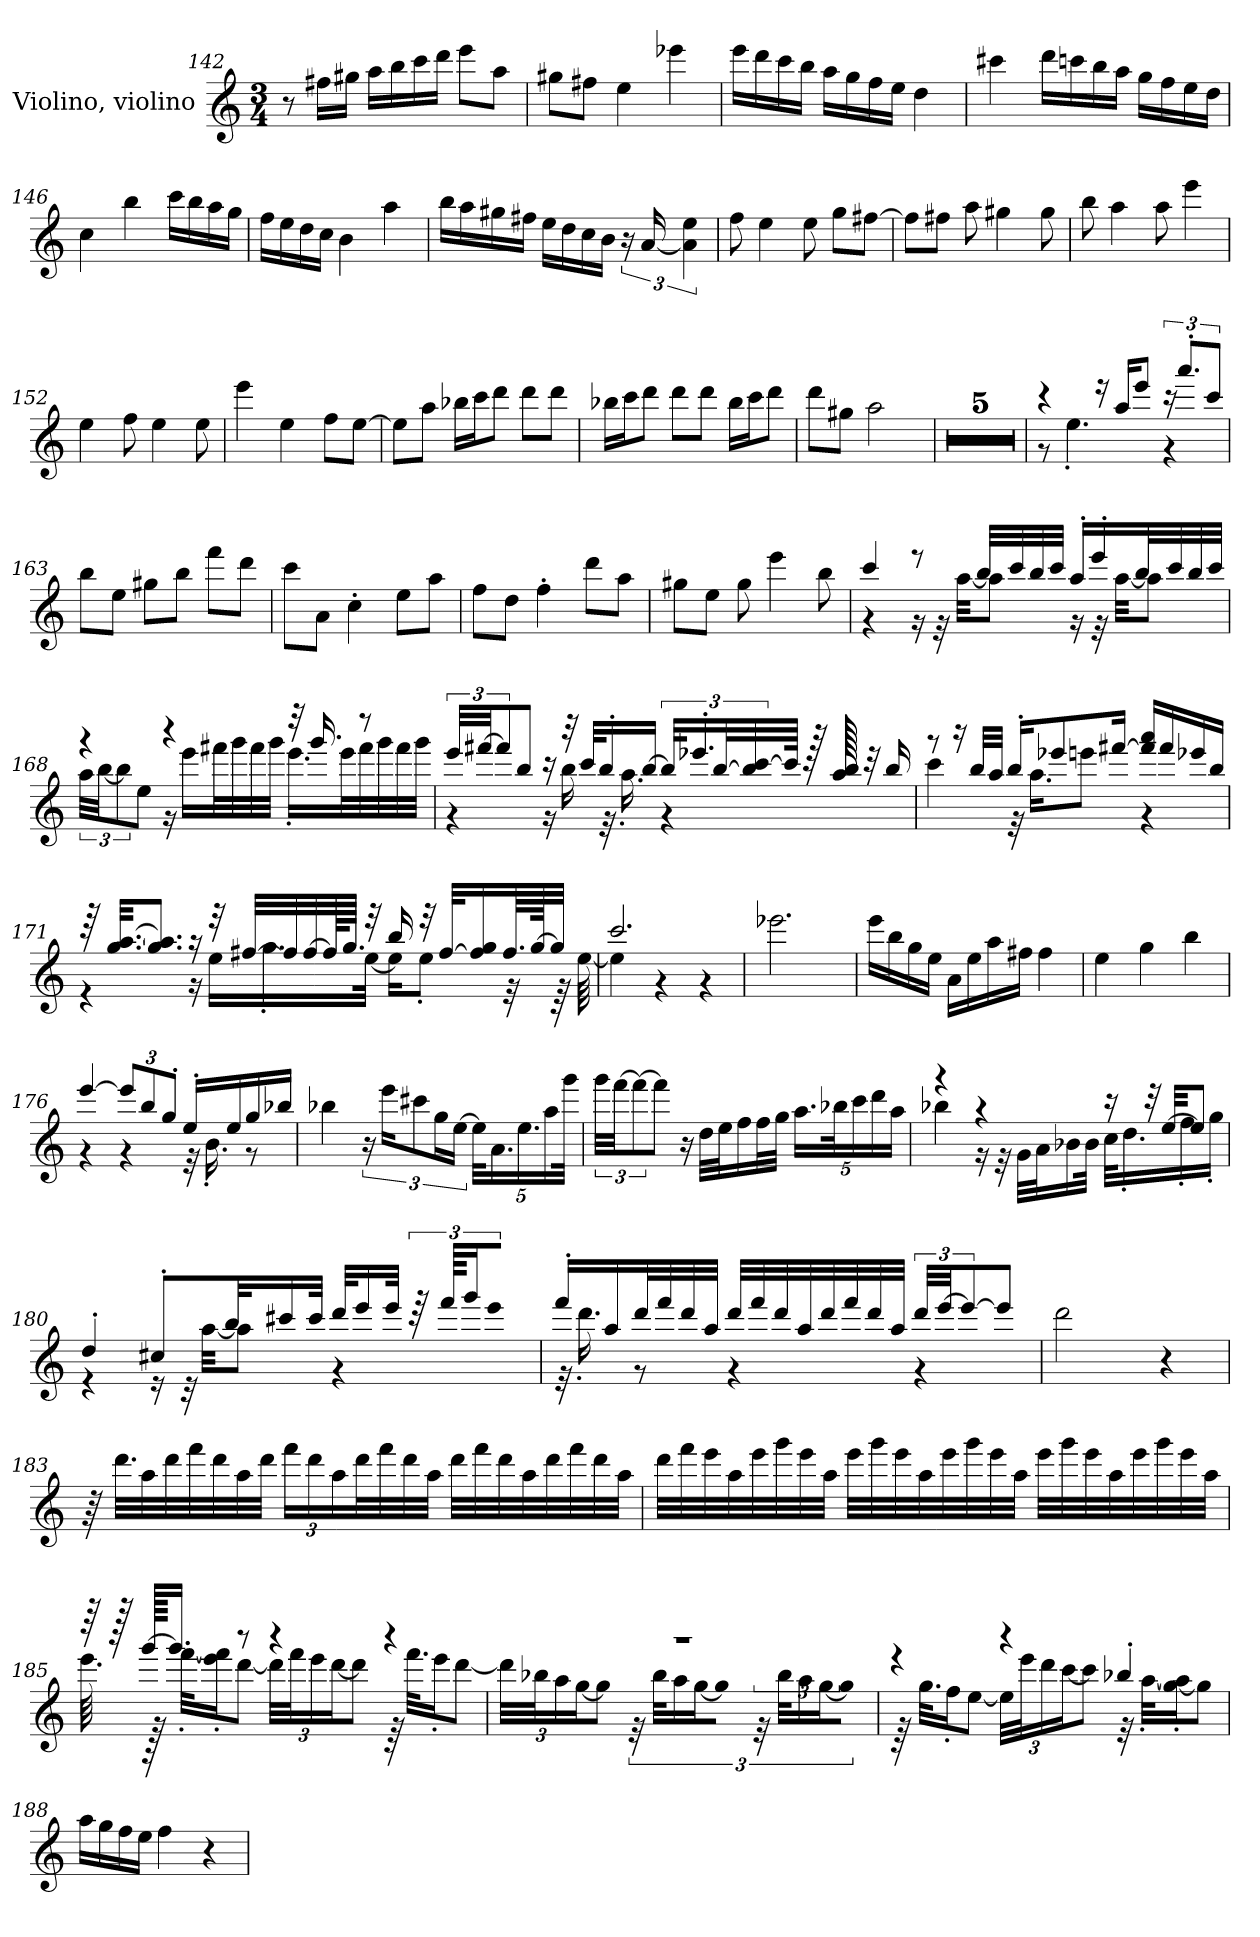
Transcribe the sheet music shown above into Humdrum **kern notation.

**kern
*part1
*staff1
*I"Violino, violino
*I'Vln.
*clefG2
*k[]
*M3/4
=142
8r
16ff#X\LL
16gg#X\JJ
16aa\LL
16bb\
16ccc\
16ddd\JJ
8eee\L
8aa\J
=143
8gg#X\L
8ff#X\J
4ee\
4eee-X\
!!LO:LB:g=z
=144
16eee\LL
16ddd\
16ccc\
16bb\JJ
16aa\LL
16gg\
16ff\
16ee\JJ
4dd\
=145
4ccc#X\
16ddd\LL
16cccn\
16bb\
16aa\JJ
16gg\LL
16ff\
16ee\
16dd\JJ
=146
4cc\
4bb\
16ccc\LL
16bb\
16aa\
16gg\JJ
=147
16ff\LL
16ee\
16dd\
16cc\JJ
4b\
4aa\
!!LO:LB:g=z
=148
16bb\LL
16aa\
16gg#X\
16ff#X\JJ
16ee\LL
16dd\
16cc\
16b\JJ
24r
[24a/
6a\] 6ee\
=149
8ff\
4ee\
8ee\
8gg\L
[8ff#X\J
=150
8ff#\L]
8ff#X\J
8aa\
4gg#X\
8gg#\
=151
8bb\
4aa\
8aa\
4eee\
=152
4ee\
8ff\
4ee\
8ee\
=153
4eee\
4ee\
8ff\L
[8ee\J
!!LO:LB:g=z
=154
8ee\L]
8aa\J
16bb-X\LL
16ccc\J
8ddd\J
8ddd\L
8ddd\J
=155
16bb-X\LL
16ccc\J
8ddd\J
8ddd\L
8ddd\J
16bb-\LL
16ccc\J
8ddd\J
=156
8ddd\L
8gg#X\J
2aa\
=157
2.r
=158
2.r
=159
2.r
=160
2.r
!!LO:PB:g=z
=161
2.r
=162
*^
4r	8r
.	4.ee'\
16r	.
16aa/KL	.
8eee/J	.
24r	4r
12.aaa'/L	.
12ccc/J	.
*v	*v
=163
8bb\L
8ee\J
8gg#X\L
8bb\J
8fff\L
8ddd\J
=164
8ccc\L
8a\J
4cc'\
8ee\L
8aa\J
=165
8ff\L
8dd\J
4ff'\
8ddd\L
8aa\J
=166
8gg#X\L
8ee\J
8gg#\
4eee\
8bb\
!!LO:LB:g=z
=167
*^
4ccc/	4r
8r	16r
.	32r
.	[32aa\KKL
32bb/LLL	8aa\J]
32ccc/	.
32bb/	.
32ccc/JJJ	.
16aa'/LL	16r
16eee'/	32r
.	[32aa\KKL
32bb/L	8aa\J]
32ccc/	.
32bb/	.
32ccc/JJJ	.
=168	=168
4r	48aa\LLL
.	[48bb\JJ
.	12bb\]
.	8ee\J
4r	16r
.	16eee\LL
.	32fff#X\L
.	32ggg\
.	32fff#\
.	32ggg\JJJ
32r	16.eee'\LL
16.ggg/	.
.	32eee\L
8r	32fff#\
.	32ggg\
.	32fff#\
.	32ggg\JJJ
!!LO:LB:g=z	!!
=169	=169
48eee/LLL	4r
[48fff#X/JJ	.
12fff#/]	.
8bb/J	.
16r	16r
32r	16bb\
32ccc/KLL	.
16bb'/	32r
.	16.aa'\
[16bb/JJ	.
48bb/KLL]	4r
24.eee-X'/	.
[48bb/L	.
48bb/] [48ccc/	.
64ccc/JJJk]	.
128r	.
128aa/ 128bb/	.
32r	.
16bb/	.
!!LO:LB:g=z	!!
=170	=170
8r	4ccc\
16r	.
32bb/LLL	.
32aa/JJJ	.
16bb'/KL	32r
.	16.aa\KL
8eee-X/	.
.	8eeen\J
[16fff#X/Jk	.
16fff#/] 16aaa/LL	4r
16fff#/	.
16eee-X/	.
16bb/JJ	.
!!LO:LB:g=z	!!
=171	=171
64r	4r
[32.gg/ [32.aa/KKL	.
8.gg/] 8.aa/]J	.
16r	16r
32r	16ee\LL
[32ff#X/LLL	.
32ff#/]	16.gg'\
[32ff#/	.
128ff#/KL]	.
64.gg/JJJJ	.
32r	[32ee\JJk
16bb/	16ee\KL]
32r	8ee'\J
[32ff#/KLL	.
16ff#/] 16gg/	.
64.ff#/LL	32r
[128gg/JK	.
32gg/JJJ]	64r
.	[64ee\
=172	=172
2.ccc/	4ee\]
.	4r
.	4r
*v	*v
=173
2.eee-X\
!!LO:LB:g=z
=174
16eee\LL
16bb\
16gg\
16ee\JJ
16a\LL
16ee\
16aa\
16ff#X\JJ
4ff#\
=175
4ee\
4gg\
4bb\
=176
*^
[4eee/	4r
*Xbrackettup	*
12eee/L]	4r
12bb/	.
12gg'/J	.
16ee'/LL	32r
.	16.b'\
16ee/	.
16gg/	8r
16bb-X/JJ	.
*v	*v
=177
4bb-X\
*brackettup
24r
24eee\KL
12ccc#X\
24gg\L
[24ee\JJ
*Xbrackettup
40ee\KLL]
20.a\
20.ee\
20aa\
40ggg\JJk
!!LO:LB:g=z
=178
*brackettup
48ggg\LLL
[48fff\JJ
12fff\_
8fff\J]
16r
32dd\LLL
32ee\J
16ff\
32ff\L
32gg\JJJ
*Xbrackettup
20.aa\LL
40bb-X\K
20ccc\
20ddd\
20aa\JJ
=179
*^
4r	4bb-X\
4r	16r
.	32r
.	32g\LLL
.	32a\J
.	16b-X\
.	32b-\JJk
16r	32cc\KLL
.	16.dd'\
32r	.
[32ee/KKL	.
8ee/J]	16ff'\
.	16gg'\JJ
!!LO:LB:g=z	!!
=180	=180
4dd'/	4r
8cc#X'/L	16r
.	32r
.	[32aa\KKL
32bb/KL	8aa\J]
16ccc#X/	.
32ccc#/JJk	.
32ddd/KLL	4r
16eee/	.
32eee/JJk	.
*brackettup	*
96r	.
96fff/KKLL	.
24ggg/	.
16eee/JJ	.
=181	=181
16fff'/LL	32r
.	16.ddd'\
16aa/	.
32ddd/L	8r
32fff/	.
32ddd/	.
32aa/JJJ	.
32ddd/LLL	4r
32fff/	.
32ddd/	.
32aa/	.
32ddd/	.
32fff/	.
32ddd/	.
32aa/JJJ	.
48ddd/LLL	4r
[48eee/JJ	.
12eee/_	.
8eee/J]	.
*v	*v
!!LO:PB:g=z
=182
2ddd\
4r
=183
64r
32.ddd\LLL
32aa\
32ddd\
32fff\
32ddd\
32aa\
32ddd\JJJ
*Xbrackettup
24fff\LL
24ddd\
24aa\
32ddd\L
32fff\
32ddd\
32aa\JJJ
32ddd\LLL
32fff\
32ddd\
32aa\
32ddd\
32fff\
32ddd\
32aa\JJJ
!!LO:LB:g=z
=184
32ddd\LLL
32fff\
32eee\
32aa\
32eee\
32ggg\
32eee\
32aa\JJJ
32eee\LLL
32ggg\
32eee\
32aa\
32eee\
32ggg\
32eee\
32aa\JJJ
32eee\LLL
32ggg\
32eee\
32aa\
32eee\
32ggg\
32eee\
32aa\JJJ
!!LO:LB:g=z
=185
*^
64r	64.eee\
128r	.
[128ggg/KKKLL	128r
16.ggg/JJ]	[32fff'\KLL
.	16eee\' 16fff\]'J
8r	[8ddd\J
*	*brackettup
4r	48ddd\LLL]
.	48fff\J
.	24eee\
.	[24ddd\J
.	8ddd\J]
4r	64r
.	32.fff\KLL
.	16eee'\J
.	[8ddd\J
!!LO:LB:g=z	!!
=186	=186
2.r	48ddd\LLL]
.	48bb-X\J
.	24aa\
.	[24gg\J
.	8gg\J]
.	48r
.	48bb-\KLL
.	24aa\
.	[24gg\J
.	8gg\J]
.	48r
.	48bb-\KLL
.	24aa\
.	[24gg\J
.	8gg\J]
=187	=187
4r	64r
.	32.gg\KLL
.	16ff'\J
.	[8ee\J
4r	48ee\LLL]
.	48eee\J
.	24ddd\
.	[24ccc\J
.	8ccc\J]
4bb-X'/	32r
.	[32aa'\KLL
.	[16gg\' 16aa\]'J
.	8gg\J]
*v	*v
!!LO:LB:g=z
=188
16aa\LL
16gg\
16ff\
16ee\JJ
4ff\
4r
=
*-
